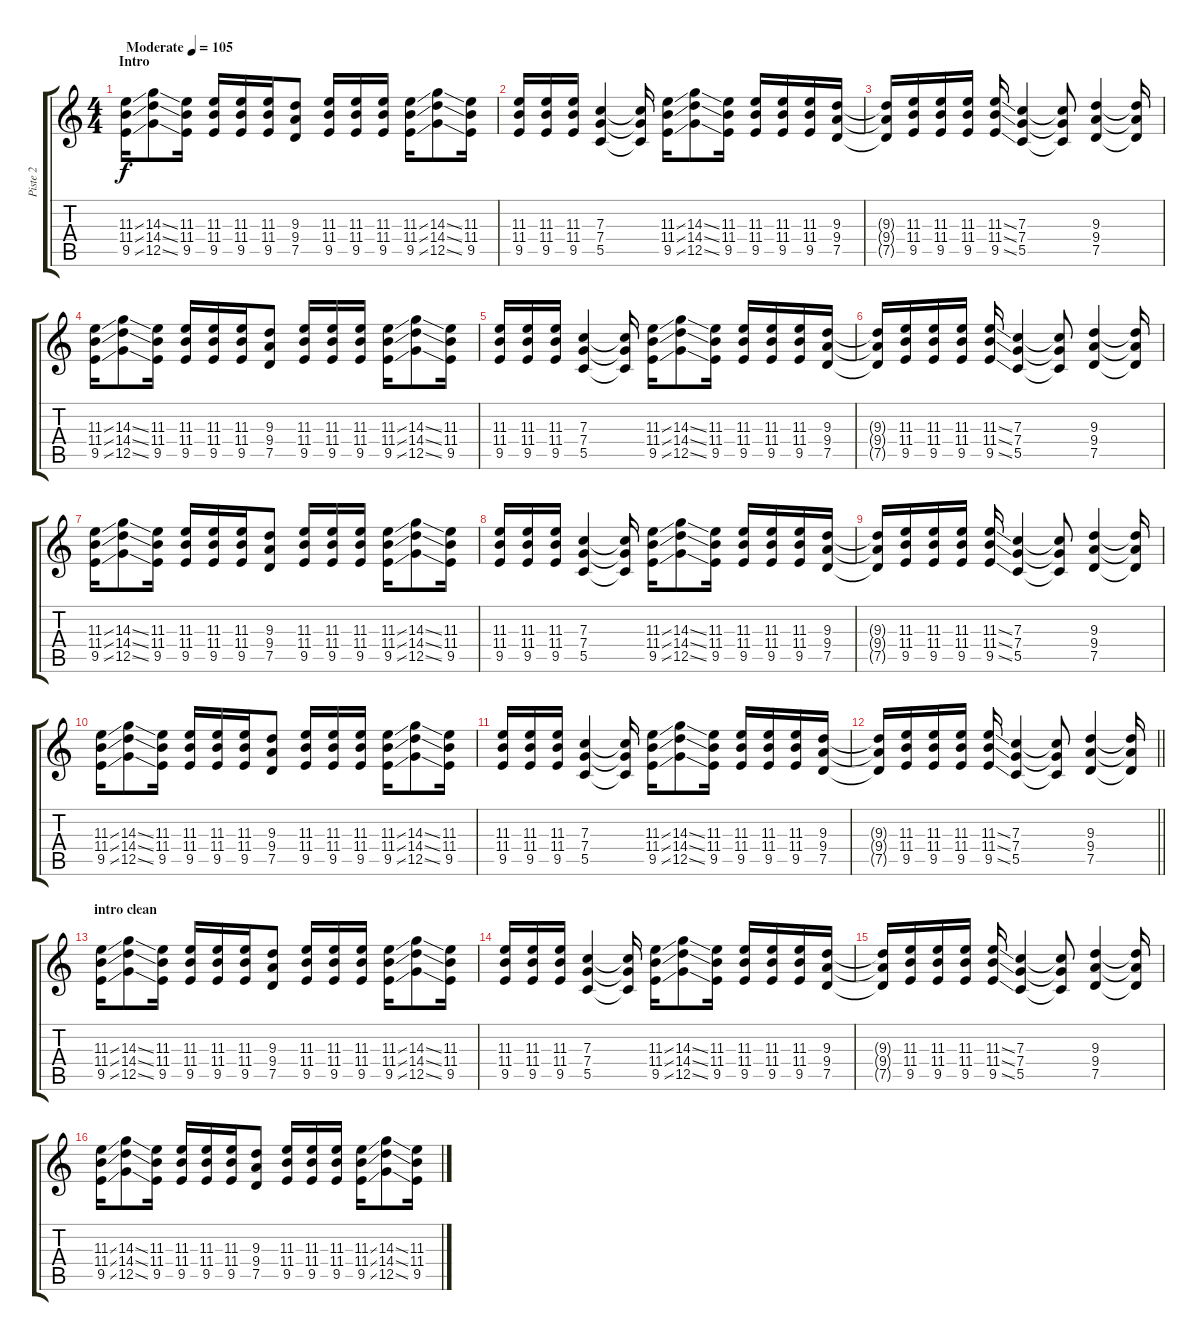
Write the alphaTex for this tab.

\track ("Piste 2" "Piste 2") {instrument distortionguitar}
\staff {score tabs}
\tuning (D4 A3 F3 C3 G2 D2) {hide}
\ts (4 4)
\section ("" "Intro")
\tempo (105 "Moderate")
\clef g2
\ks c
(11.3{ss} 11.4{ss} 9.5{ss}).16{dy f instrument distortionguitar} (14.3{ss} 14.4{ss} 12.5{ss}).8 (11.3 11.4 9.5).16 (11.3 11.4 9.5).16 (11.3 11.4 9.5).16 (11.3 11.4 9.5).16 (9.3 9.4 7.5).8 (11.3 11.4 9.5).16 (11.3 11.4 9.5).16 (11.3 11.4 9.5).16 (11.3{ss} 11.4{ss} 9.5{ss}).16 (14.3{ss} 14.4{ss} 12.5{ss}).8 (11.3 11.4 9.5).16 |
(11.3 11.4 9.5).16 (11.3 11.4 9.5).16 (11.3 11.4 9.5).16 (7.3 7.4 5.5).4 (7.3{t} 7.4{t} 5.5{t}).16 (11.3{ss} 11.4{ss} 9.5{ss}).16 (14.3{ss} 14.4{ss} 12.5{ss}).8 (11.3 11.4 9.5).16 (11.3 11.4 9.5).16 (11.3 11.4 9.5).16 (11.3 11.4 9.5).16 (9.3 9.4 7.5).16 |
(9.3{t} 9.4{t} 7.5{t}).16 (11.3 11.4 9.5).16 (11.3 11.4 9.5).16 (11.3 11.4 9.5).16 (11.3{ss} 11.4{ss} 9.5{ss}).16 (7.3 7.4 5.5).4 (7.3{t} 7.4{t} 5.5{t}).8 (9.3 9.4 7.5).4 (9.3{t} 9.4{t} 7.5{t}).16 |
(11.3{ss} 11.4{ss} 9.5{ss}).16 (14.3{ss} 14.4{ss} 12.5{ss}).8 (11.3 11.4 9.5).16 (11.3 11.4 9.5).16 (11.3 11.4 9.5).16 (11.3 11.4 9.5).16 (9.3 9.4 7.5).8 (11.3 11.4 9.5).16 (11.3 11.4 9.5).16 (11.3 11.4 9.5).16 (11.3{ss} 11.4{ss} 9.5{ss}).16 (14.3{ss} 14.4{ss} 12.5{ss}).8 (11.3 11.4 9.5).16 |
(11.3 11.4 9.5).16 (11.3 11.4 9.5).16 (11.3 11.4 9.5).16 (7.3 7.4 5.5).4 (7.3{t} 7.4{t} 5.5{t}).16 (11.3{ss} 11.4{ss} 9.5{ss}).16 (14.3{ss} 14.4{ss} 12.5{ss}).8 (11.3 11.4 9.5).16 (11.3 11.4 9.5).16 (11.3 11.4 9.5).16 (11.3 11.4 9.5).16 (9.3 9.4 7.5).16 |
(9.3{t} 9.4{t} 7.5{t}).16 (11.3 11.4 9.5).16 (11.3 11.4 9.5).16 (11.3 11.4 9.5).16 (11.3{ss} 11.4{ss} 9.5{ss}).16 (7.3 7.4 5.5).4 (7.3{t} 7.4{t} 5.5{t}).8 (9.3 9.4 7.5).4 (9.3{t} 9.4{t} 7.5{t}).16 |
(11.3{ss} 11.4{ss} 9.5{ss}).16 (14.3{ss} 14.4{ss} 12.5{ss}).8 (11.3 11.4 9.5).16 (11.3 11.4 9.5).16 (11.3 11.4 9.5).16 (11.3 11.4 9.5).16 (9.3 9.4 7.5).8 (11.3 11.4 9.5).16 (11.3 11.4 9.5).16 (11.3 11.4 9.5).16 (11.3{ss} 11.4{ss} 9.5{ss}).16 (14.3{ss} 14.4{ss} 12.5{ss}).8 (11.3 11.4 9.5).16 |
(11.3 11.4 9.5).16 (11.3 11.4 9.5).16 (11.3 11.4 9.5).16 (7.3 7.4 5.5).4 (7.3{t} 7.4{t} 5.5{t}).16 (11.3{ss} 11.4{ss} 9.5{ss}).16 (14.3{ss} 14.4{ss} 12.5{ss}).8 (11.3 11.4 9.5).16 (11.3 11.4 9.5).16 (11.3 11.4 9.5).16 (11.3 11.4 9.5).16 (9.3 9.4 7.5).16 |
(9.3{t} 9.4{t} 7.5{t}).16 (11.3 11.4 9.5).16 (11.3 11.4 9.5).16 (11.3 11.4 9.5).16 (11.3{ss} 11.4{ss} 9.5{ss}).16 (7.3 7.4 5.5).4 (7.3{t} 7.4{t} 5.5{t}).8 (9.3 9.4 7.5).4 (9.3{t} 9.4{t} 7.5{t}).16 |
(11.3{ss} 11.4{ss} 9.5{ss}).16 (14.3{ss} 14.4{ss} 12.5{ss}).8 (11.3 11.4 9.5).16 (11.3 11.4 9.5).16 (11.3 11.4 9.5).16 (11.3 11.4 9.5).16 (9.3 9.4 7.5).8 (11.3 11.4 9.5).16 (11.3 11.4 9.5).16 (11.3 11.4 9.5).16 (11.3{ss} 11.4{ss} 9.5{ss}).16 (14.3{ss} 14.4{ss} 12.5{ss}).8 (11.3 11.4 9.5).16 |
(11.3 11.4 9.5).16 (11.3 11.4 9.5).16 (11.3 11.4 9.5).16 (7.3 7.4 5.5).4 (7.3{t} 7.4{t} 5.5{t}).16 (11.3{ss} 11.4{ss} 9.5{ss}).16 (14.3{ss} 14.4{ss} 12.5{ss}).8 (11.3 11.4 9.5).16 (11.3 11.4 9.5).16 (11.3 11.4 9.5).16 (11.3 11.4 9.5).16 (9.3 9.4 7.5).16 |
\barLineRight lightlight
(9.3{t} 9.4{t} 7.5{t}).16 (11.3 11.4 9.5).16 (11.3 11.4 9.5).16 (11.3 11.4 9.5).16 (11.3{ss} 11.4{ss} 9.5{ss}).16 (7.3 7.4 5.5).4 (7.3{t} 7.4{t} 5.5{t}).8 (9.3 9.4 7.5).4 (9.3{t} 9.4{t} 7.5{t}).16 |
\section ("" "intro clean")
(11.3{ss} 11.4{ss} 9.5{ss}).16{instrument acousticguitarsteel} (14.3{ss} 14.4{ss} 12.5{ss}).8 (11.3 11.4 9.5).16 (11.3 11.4 9.5).16 (11.3 11.4 9.5).16 (11.3 11.4 9.5).16 (9.3 9.4 7.5).8 (11.3 11.4 9.5).16 (11.3 11.4 9.5).16 (11.3 11.4 9.5).16 (11.3{ss} 11.4{ss} 9.5{ss}).16 (14.3{ss} 14.4{ss} 12.5{ss}).8 (11.3 11.4 9.5).16 |
(11.3 11.4 9.5).16 (11.3 11.4 9.5).16 (11.3 11.4 9.5).16 (7.3 7.4 5.5).4 (7.3{t} 7.4{t} 5.5{t}).16 (11.3{ss} 11.4{ss} 9.5{ss}).16 (14.3{ss} 14.4{ss} 12.5{ss}).8 (11.3 11.4 9.5).16 (11.3 11.4 9.5).16 (11.3 11.4 9.5).16 (11.3 11.4 9.5).16 (9.3 9.4 7.5).16 |
(9.3{t} 9.4{t} 7.5{t}).16 (11.3 11.4 9.5).16 (11.3 11.4 9.5).16 (11.3 11.4 9.5).16 (11.3{ss} 11.4{ss} 9.5{ss}).16 (7.3 7.4 5.5).4 (7.3{t} 7.4{t} 5.5{t}).8 (9.3 9.4 7.5).4 (9.3{t} 9.4{t} 7.5{t}).16 |
(11.3{ss} 11.4{ss} 9.5{ss}).16 (14.3{ss} 14.4{ss} 12.5{ss}).8 (11.3 11.4 9.5).16 (11.3 11.4 9.5).16 (11.3 11.4 9.5).16 (11.3 11.4 9.5).16 (9.3 9.4 7.5).8 (11.3 11.4 9.5).16 (11.3 11.4 9.5).16 (11.3 11.4 9.5).16 (11.3{ss} 11.4{ss} 9.5{ss}).16 (14.3{ss} 14.4{ss} 12.5{ss}).8 (11.3 11.4 9.5).16
